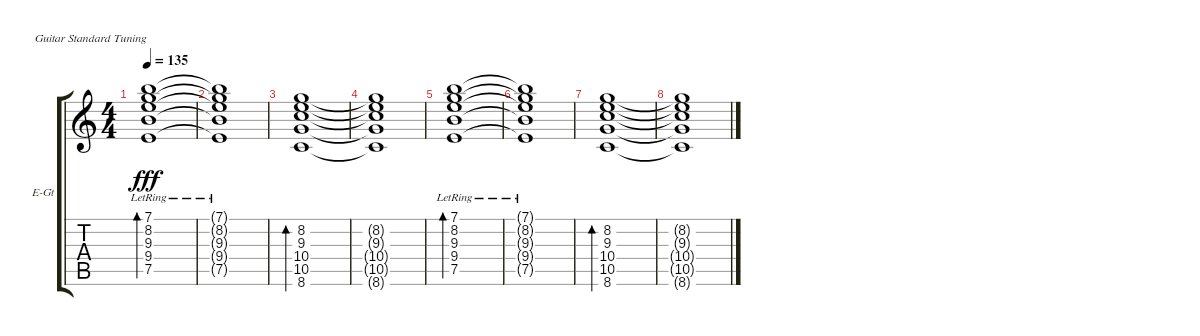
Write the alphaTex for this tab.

\defaultSystemsLayout 4
\bracketExtendMode groupsimilarinstruments
\firstSystemTrackNameOrientation horizontal
\otherSystemsTrackNameOrientation horizontal
\track ("Cook - Chorus" "E-Gt") {instrument electricguitarclean}
\staff {score tabs}
\tuning (E4 B3 G3 D3 A2 E2)
\ts (4 4)
\tempo 135
\clef g2
\scale
0.333333
\ks c
(7.5{lr} 9.4{lr} 9.3{lr} 8.2{lr} 7.1{lr}).1{bd 327 dy fff} |
\scale
0.333333 (7.1{lr t} 8.2{lr t} 9.3{lr t} 9.4{lr t} 7.5{lr t}).1 |
\scale
0.333333 (8.6 10.5 10.4 9.3 8.2).1{bd 327} |
\scale
0.333333 (8.6{t} 10.5{t} 10.4{t} 9.3{t} 8.2{t}).1 |
\scale
0.333333 (7.5{lr} 9.4{lr} 9.3{lr} 8.2{lr} 7.1{lr}).1{bd 327} |
\scale
0.333333 (7.1{lr t} 8.2{lr t} 9.3{lr t} 9.4{lr t} 7.5{lr t}).1 |
\scale
0.333333 (8.6 10.5 10.4 9.3 8.2).1{bd 327} |
\scale
0.333333 (8.6{t} 10.5{t} 10.4{t} 9.3{t} 8.2{t}).1 |
\scale
0.333333 |
\scale
0.333333 |
\scale
0.333333 |
\scale
0.333333 |
\scale
0.333333 |
\scale
0.333333 |
\scale
0.333333 |
\scale
0.333333
